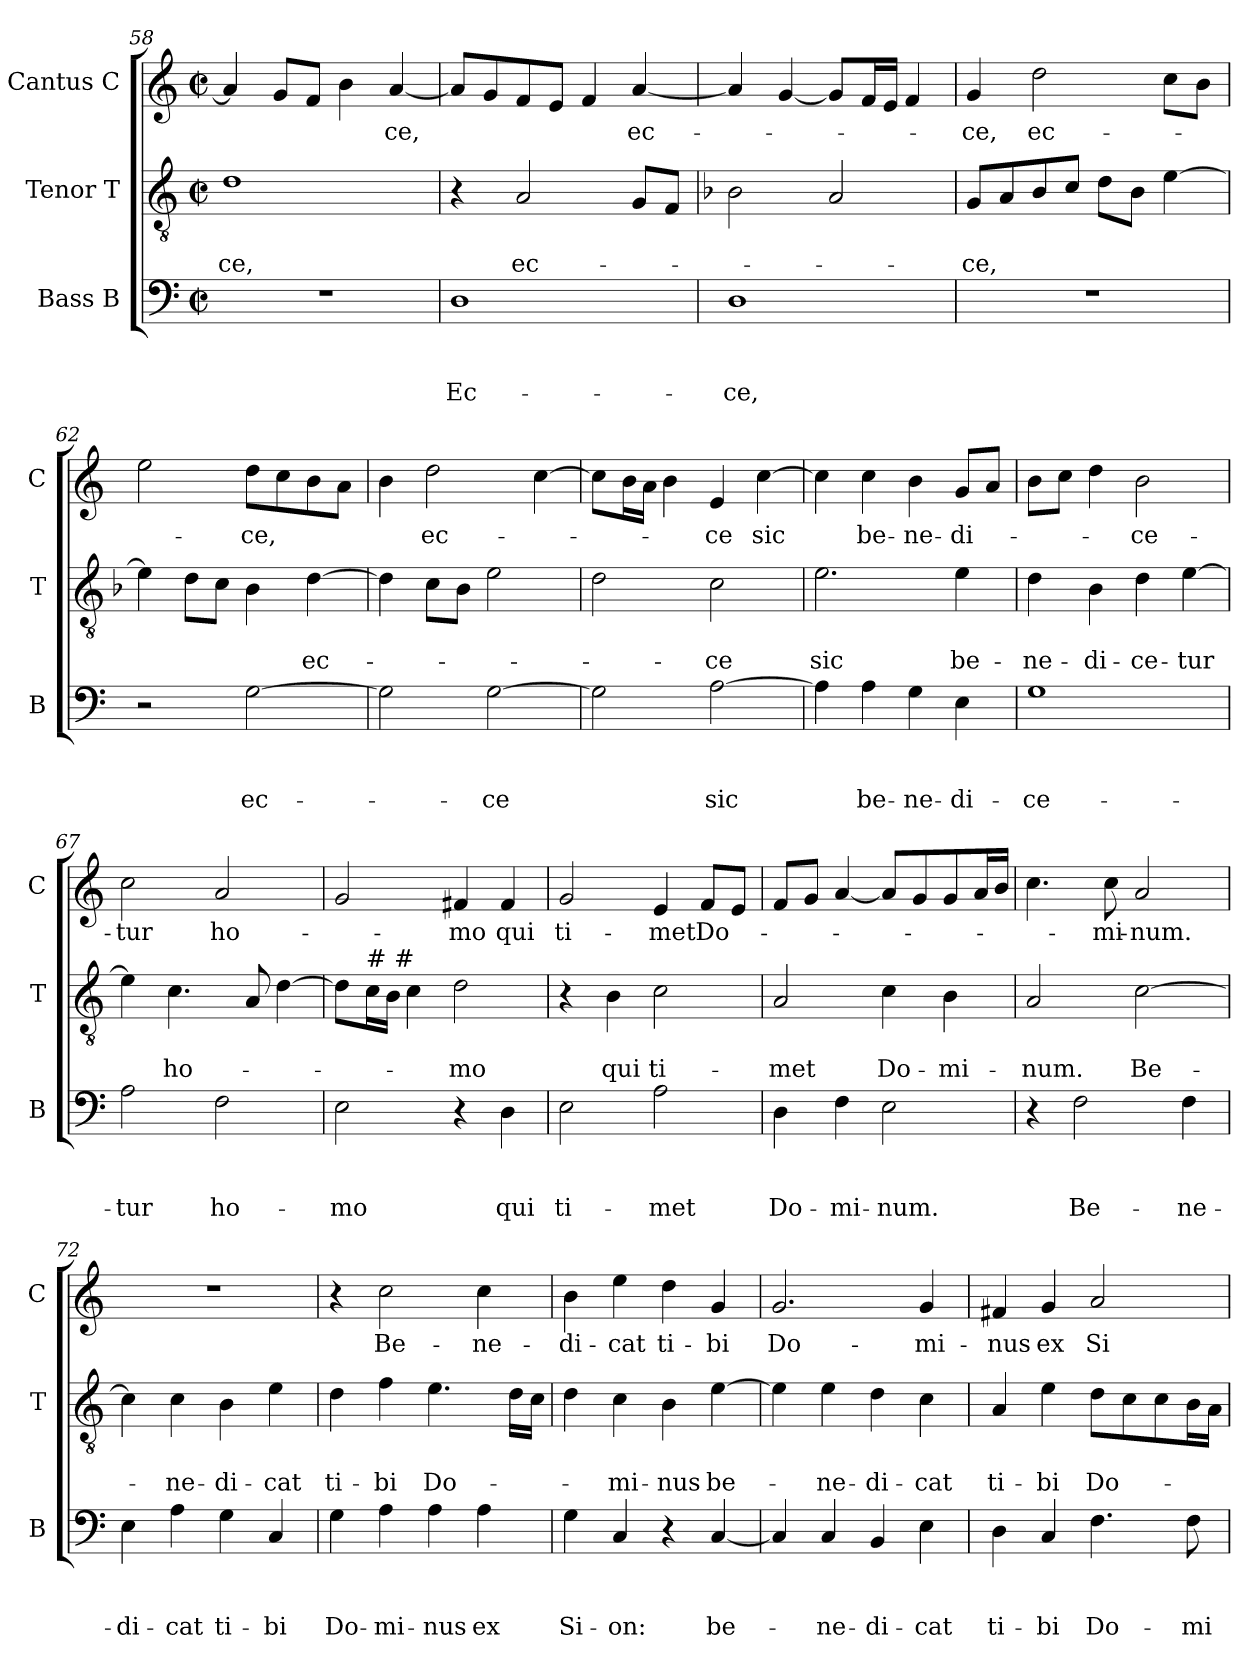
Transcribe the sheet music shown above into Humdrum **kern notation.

**kern	**text	**text	**text	**kern	**text	**text	**kern	**text
*part3	*part3	*part3	*part3	*part2	*part2	*part2	*part1	*part1
*staff3	*staff3	*staff3	*staff3	*staff2	*staff2	*staff2	*staff1	*staff1
*I"Bass B	*	*	*	*I"Tenor T	*	*	*I"Cantus C	*
*I'B	*	*	*	*I'T	*	*	*I'C	*
*clefF4	*	*	*	*clefGv2	*	*	*clefG2	*
*k[]	*	*	*	*k[]	*	*	*k[]	*
*C:	*	*	*	*C:	*	*	*C:	*
*M2/2	*	*	*	*M2/2	*	*	*M2/2	*
*met(c|)	*	*	*	*met(c|)	*	*	*met(c|)	*
=58	=58	=58	=58	=58	=58	=58	=58	=58
!	!	!	!	!	!	!LO:LY:b	!	!
1r	.	.	.	1d	.	-ce,	4a/]	.
.	.	.	.	.	.	.	8g/L	.
.	.	.	.	.	.	.	8f/J	.
.	.	.	.	.	.	.	4b\	.
!	!	!	!	!	!	!	!	!LO:LY:b
.	.	.	.	.	.	.	[<4a/	-ce,
=59	=59	=59	=59	=59	=59	=59	=59	=59
!	!	!	!LO:LY:b	!	!	!	!	!
1D	.	.	Ec-	4r	.	.	8a/L]	.
.	.	.	.	.	.	.	8g/	.
!	!	!	!	!	!	!LO:LY:b	!	!
.	.	.	.	2A/	.	ec-	8f/	.
.	.	.	.	.	.	.	8e/J	.
.	.	.	.	.	.	.	4f/	.
!	!	!	!	!	!	!	!	!LO:LY:b
.	.	.	.	8G/L	.	.	[<4a/	ec-
.	.	.	.	8F/J	.	.	.	.
=60	=60	=60	=60	=60	=60	=60	=60	=60
*	*	*	*	*k[b-]	*	*	*	*
*	*	*	*	*F:	*	*	*	*
!	!	!	!LO:LY:b	!	!	!	!	!
1D	.	.	-ce,	2B-\	.	.	4a/]	.
.	.	.	.	.	.	.	[<4g/	.
.	.	.	.	2A/	.	.	8g/L]	.
.	.	.	.	.	.	.	16f/L	.
.	.	.	.	.	.	.	16e/JJ	.
.	.	.	.	.	.	.	4f/	.
=61	=61	=61	=61	=61	=61	=61	=61	=61
!	!	!	!	!	!	!LO:LY:b	!	!LO:LY:b
1r	.	.	.	8G/L	.	-ce,	4g/	-ce,
.	.	.	.	8A/	.	.	.	.
!	!	!	!	!	!	!	!	!LO:LY:b
.	.	.	.	8B-/	.	.	2dd\	ec-
.	.	.	.	8c/J	.	.	.	.
.	.	.	.	8d\L	.	.	.	.
.	.	.	.	8B-\J	.	.	.	.
.	.	.	.	[>4e\	.	.	8cc\L	.
.	.	.	.	.	.	.	8b\J	.
=62	=62	=62	=62	=62	=62	=62	=62	=62
2r	.	.	.	4e\]	.	.	2ee\	.
.	.	.	.	8d\L	.	.	.	.
.	.	.	.	8c\J	.	.	.	.
!	!	!	!LO:LY:b	!	!	!	!	!LO:LY:b
[>2G\	.	.	ec-	4B-\	.	.	8dd\L	-ce,
.	.	.	.	.	.	.	8cc\	.
!	!	!	!	!	!	!LO:LY:b	!	!
.	.	.	.	[>4d\	.	ec-	8b\	.
.	.	.	.	.	.	.	8a\J	.
=63	=63	=63	=63	=63	=63	=63	=63	=63
2G\]	.	.	.	4d\]	.	.	4b\	.
!	!	!	!	!	!	!	!	!LO:LY:b
.	.	.	.	8c\L	.	.	2dd\	ec-
.	.	.	.	8B-\J	.	.	.	.
!	!	!	!LO:LY:b	!	!	!	!	!
[<2G\	.	.	-ce	2e\	.	.	.	.
.	.	.	.	.	.	.	[<4cc\	.
!!LO:LB:g=z
=64	=64	=64	=64	=64	=64	=64	=64	=64
*	*	*	*	*k[]	*	*	*	*
*	*	*	*	*C:	*	*	*	*
2G\]	.	.	.	2d\	.	.	8cc\L]	.
.	.	.	.	.	.	.	16b\L	.
.	.	.	.	.	.	.	16a\JJ	.
.	.	.	.	.	.	.	4b\	.
!	!	!	!LO:LY:b	!	!	!LO:LY:b	!	!LO:LY:b
[>2A\	.	.	sic	2c\	.	-ce	4e/	-ce
!	!	!	!	!	!	!	!	!LO:LY:b
.	.	.	.	.	.	.	[>4cc\	sic
=65	=65	=65	=65	=65	=65	=65	=65	=65
!	!	!	!	!	!	!LO:LY:b	!	!
4A\]	.	.	.	2.e\	.	sic	4cc\]	.
!	!	!	!LO:LY:b	!	!	!	!	!LO:LY:b
4A\	.	.	be-	.	.	.	4cc\	be-
!	!	!	!LO:LY:b	!	!	!	!	!LO:LY:b
4G\	.	.	-ne-	.	.	.	4b\	-ne-
!	!	!	!LO:LY:b	!	!	!LO:LY:b	!	!LO:LY:b
4E\	.	.	-di-	4e\	.	be-	8g/L	-di-
.	.	.	.	.	.	.	8a/J	.
=66	=66	=66	=66	=66	=66	=66	=66	=66
!	!	!	!LO:LY:b	!	!	!LO:LY:b	!	!
1G	.	.	-ce-	4d\	.	-ne-	8b\L	.
.	.	.	.	.	.	.	8cc\J	.
!	!	!	!	!	!	!LO:LY:b	!	!
.	.	.	.	4B\	.	-di-	4dd\	.
!	!	!	!	!	!	!LO:LY:b	!	!LO:LY:b
.	.	.	.	4d\	.	-ce-	2b\	-ce-
!	!	!	!	!	!	!LO:LY:b	!	!
.	.	.	.	[>4e\	.	-tur	.	.
=67	=67	=67	=67	=67	=67	=67	=67	=67
!	!	!	!LO:LY:b	!	!	!	!	!LO:LY:b
2A\	.	.	-tur	4e\]	.	.	2cc\	-tur
!	!	!	!	!	!	!LO:LY:b	!	!
.	.	.	.	4.c\	.	ho-	.	.
!	!	!	!LO:LY:b	!	!	!	!	!LO:LY:b
2F\	.	.	ho-	.	.	.	2a/	ho-
.	.	.	.	8A/	.	.	.	.
.	.	.	.	[>4d\	.	.	.	.
=68	=68	=68	=68	=68	=68	=68	=68	=68
!	!	!	!LO:LY:b	!	!	!	!	!
2E\	.	.	-mo	8d\L]	.	.	2g/	.
!	!	!	!	!LO:TX:a:t=# #	!	!	!	!
.	.	.	.	16c\L	.	.	.	.
.	.	.	.	16B\JJ	.	.	.	.
.	.	.	.	4c\	.	.	.	.
!	!	!	!	!	!	!LO:LY:b	!	!LO:LY:b
4r	.	.	.	2d\	.	-mo	4f#X/	-mo
!	!	!	!LO:LY:b	!	!	!	!	!LO:LY:b
4D\	.	.	qui	.	.	.	4f#/	qui
=69	=69	=69	=69	=69	=69	=69	=69	=69
!	!	!	!LO:LY:b	!	!	!	!	!LO:LY:b
2E\	.	.	ti-	4r	.	.	2g/	ti-
!	!	!	!	!	!	!LO:LY:b	!	!
.	.	.	.	4B\	.	qui	.	.
!	!	!	!LO:LY:b	!	!	!LO:LY:b	!	!LO:LY:b
2A\	.	.	-met	2c\	.	ti-	4e/	-met
!	!	!	!	!	!	!	!	!LO:LY:b
.	.	.	.	.	.	.	8f/L	Do-
.	.	.	.	.	.	.	8e/J	.
!!LO:LB:g=z
=70	=70	=70	=70	=70	=70	=70	=70	=70
!	!	!	!LO:LY:b	!	!	!LO:LY:b	!	!
4D\	.	.	Do-	2A/	.	-met	8f/L	.
.	.	.	.	.	.	.	8g/J	.
!	!	!	!LO:LY:b	!	!	!	!	!
4F\	.	.	-mi-	.	.	.	[<4a/	.
!	!	!	!LO:LY:b	!	!	!LO:LY:b	!	!
2E\	.	.	-num.	4c\	.	Do-	8a/L]	.
.	.	.	.	.	.	.	8g/	.
!	!	!	!	!	!	!LO:LY:b	!	!
.	.	.	.	4B\	.	-mi-	8g/	.
.	.	.	.	.	.	.	16a/L	.
.	.	.	.	.	.	.	16b/JJ	.
=71	=71	=71	=71	=71	=71	=71	=71	=71
!	!	!	!	!	!	!LO:LY:b	!	!
4r	.	.	.	2A/	.	-num.	4.cc\	.
!	!	!	!LO:LY:b	!	!	!	!	!
2F\	.	.	Be-	.	.	.	.	.
!	!	!	!	!	!	!	!	!LO:LY:b
.	.	.	.	.	.	.	8cc\	-mi-
!	!	!	!	!	!	!LO:LY:b	!	!LO:LY:b
.	.	.	.	[>2c\	.	Be-	2a/	-num.
!	!	!	!LO:LY:b	!	!	!	!	!
4F\	.	.	-ne-	.	.	.	.	.
=72	=72	=72	=72	=72	=72	=72	=72	=72
!	!	!	!LO:LY:b	!	!	!	!	!
4E\	.	.	-di-	4c\]	.	.	1r	.
!	!	!	!LO:LY:b	!	!	!LO:LY:b	!	!
4A\	.	.	-cat	4c\	.	-ne-	.	.
!	!	!	!LO:LY:b	!	!	!LO:LY:b	!	!
4G\	.	.	ti-	4B\	.	-di-	.	.
!	!	!	!LO:LY:b	!	!	!LO:LY:b	!	!
4C/	.	.	-bi	4e\	.	-cat	.	.
=73	=73	=73	=73	=73	=73	=73	=73	=73
!	!	!	!LO:LY:b	!	!	!LO:LY:b	!	!
4G\	.	.	Do-	4d\	.	ti-	4r	.
!	!	!	!LO:LY:b	!	!	!LO:LY:b	!	!LO:LY:b
4A\	.	.	-mi-	4f\	.	-bi	2cc\	Be-
!	!	!	!LO:LY:b	!	!	!LO:LY:b	!	!
4A\	.	.	-nus	4.e\	.	Do-	.	.
!	!	!	!LO:LY:b	!	!	!	!	!LO:LY:b
4A\	.	.	ex	.	.	.	4cc\	-ne-
.	.	.	.	16d\LL	.	.	.	.
.	.	.	.	16c\JJ	.	.	.	.
=74	=74	=74	=74	=74	=74	=74	=74	=74
!	!	!	!LO:LY:b	!	!	!	!	!LO:LY:b
4G\	.	.	Si-	4d\	.	.	4b\	-di-
!	!	!	!LO:LY:b	!	!	!LO:LY:b	!	!LO:LY:b
4C/	.	.	-on:	4c\	.	-mi-	4ee\	-cat
!	!	!	!	!	!	!LO:LY:b	!	!LO:LY:b
4r	.	.	.	4B\	.	-nus	4dd\	ti-
!	!	!	!LO:LY:b	!	!	!LO:LY:b	!	!LO:LY:b
[<4C/	.	.	be-	[>4e\	.	be-	4g/	-bi
=75	=75	=75	=75	=75	=75	=75	=75	=75
!	!	!	!	!	!	!	!	!LO:LY:b
4C/]	.	.	.	4e\]	.	.	2.g/	Do-
!	!	!	!LO:LY:b	!	!	!LO:LY:b	!	!
4C/	.	.	-ne-	4e\	.	-ne-	.	.
!	!	!	!LO:LY:b	!	!	!LO:LY:b	!	!
4BB/	.	.	-di-	4d\	.	-di-	.	.
!	!	!	!LO:LY:b	!	!	!LO:LY:b	!	!LO:LY:b
4E\	.	.	-cat	4c\	.	-cat	4g/	-mi-
!!LO:LB:g=z
=76	=76	=76	=76	=76	=76	=76	=76	=76
!	!	!	!LO:LY:b	!	!	!LO:LY:b	!	!LO:LY:b
4D\	.	.	ti-	4A/	.	ti-	4f#X/	-nus
!	!	!	!LO:LY:b	!	!	!LO:LY:b	!	!LO:LY:b
4C/	.	.	-bi	4e\	.	-bi	4g/	ex
!	!	!	!LO:LY:b	!	!	!LO:LY:b	!	!LO:LY:b
4.F\	.	.	Do-	8d\L	.	Do-	2a/	Si-
.	.	.	.	8c\	.	.	.	.
.	.	.	.	8c\	.	.	.	.
!	!	!	!LO:LY:b	!	!	!	!	!
8F\	.	.	-mi-	16B\L	.	.	.	.
.	.	.	.	16A\JJ	.	.	.	.
=	=	=	=	=	=	=	=	=
*-	*-	*-	*-	*-	*-	*-	*-	*-
